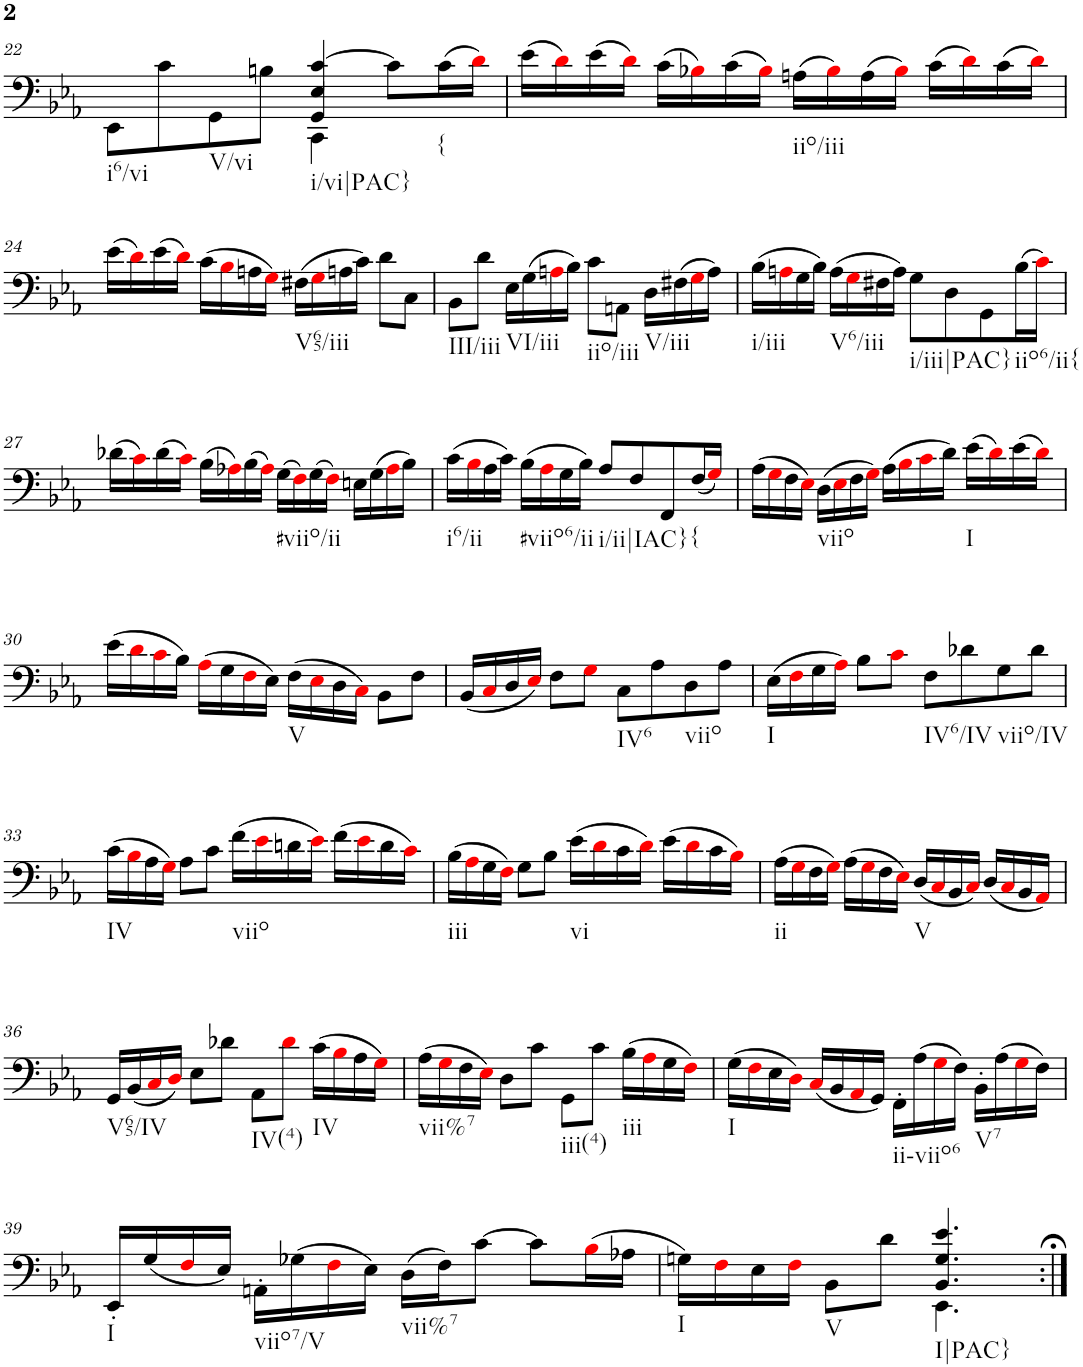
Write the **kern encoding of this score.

**kern
*part1
*staff1
*I"Piano
*I'Pno.
!!LO:PB:g=z
*clefF4
*k[b-e-a-]
*M2/2
*met(c|)
=22
*^
*	*^
*	*	*^
!LO:TX:b:t=i6/vi	!	!	!
8EE-\L	2ryy	2ryy	2ryy
8c\	.	.	.
!LO:TX:b:t=V/vi	!	!	!
8GG\	.	.	.
8Bn\J	.	.	.
!LO:TX:b:t=i/vi|PAC}	!	!	!
[4c/	4E-/	4GG/	4CC\
8c\L]	4ryy	4ryy	4ryy
!LO:TX:b:t={	!	!	!
(16c\L	.	.	.
16di\JJ)	.	.	.
*v	*v	*v	*v
=23
(16e-\LL
16di\)
(16e-\
16di\JJ)
(16c\LL
16B-Xi\)
(16c\
16B-i\JJ)
!LO:TX:b:t=iio/iii
(16An\LL
16B-i\)
(16A\
16B-i\JJ)
(16c\LL
16di\)
(16c\
16di\JJ)
!!LO:LB:g=z
=24
(16e-\LL
16di\)
(16e-\
16di\JJ)
(16c\LL
16B-i\
16An\
16Gi\JJ)
!LO:TX:b:t=V65/iii
(16F#X\LL
16Gi\
16An\
16c\JJ)
8d\L
8C\J
=25
!LO:TX:b:t=III/iii
8BB-\L
8d\J
!LO:TX:b:t=VI/iii
16E-\LL
(16G\
16Ani\
16B-\JJ)
!LO:TX:b:t=iio/iii
8c\L
8AAn\J
!LO:TX:b:t=V/iii
16D\LL
(16F#X\
16Gi\
16A\JJ)
=26
!LO:TX:b:t=i/iii
(16B-\LL
16Ani\
16G\
16B-\JJ)
!LO:TX:b:t=V6/iii
(16A\LL
16Gi\
16F#X\
16A\JJ)
!LO:TX:b:t=i/iii|PAC}
8G\L
8D\
8GG\
!LO:TX:b:t=iio6/ii{
(16B-\L
16ci\JJ)
!!LO:LB:g=z
=27
(16d-X\LL
16ci\)
(16d-\
16ci\JJ)
(16B-\LL
16A-Xi\)
(16B-\
16A-i\JJ)
!LO:TX:b:t=#viio/ii
(16G\LL
16Fi\)
(16G\
16Fi\JJ)
16En\LL
(16G\
16A-i\
16B-\JJ)
=28
!LO:TX:b:t=i6/ii
(16c\LL
16B-i\
16A-\
16c\JJ)
!LO:TX:b:t=#viio6/ii
(16B-\LL
16A-i\
16G\
16B-\JJ)
!LO:TX:b:t=i/ii|IAC}
8A-/L
8F/
8FF/
!LO:TX:b:t={
(16F/L
16Gi/JJ)
=29
(16A-\LL
16Gi\
16F\
16E-i\JJ)
!LO:TX:b:t=viio
(16D\LL
16E-i\
16F\
16Gi\JJ)
(16A-\LL
16B-i\
16ci\
16d\JJ)
!LO:TX:b:t=I
(16e-\LL
16di\)
(16e-\
16di\JJ)
!!LO:LB:g=z
=30
(16e-\LL
16di\
16ci\
16B-\JJ)
(16A-i\LL
16G\
16Fi\
16E-\JJ)
!LO:TX:b:t=V
(16F\LL
16E-i\
16D\
16Ci\JJ)
8BB-\L
8F\J
=31
(16BB-/LL
16Ci/
16D/
16E-i/JJ)
8F\L
8Gi\J
!LO:TX:b:t=IV6
8C\L
8A-\
!LO:TX:b:t=viio
8D\
8A-\J
=32
!LO:TX:b:t=I
(16E-\LL
16Fi\
16G\
16A-i\JJ)
8B-\L
8ci\J
!LO:TX:b:t=IV6/IV
8F\L
8d-X\
!LO:TX:b:t=viio/IV
8G\
8d-\J
!!LO:LB:g=z
=33
!LO:TX:b:t=IV
(16c\LL
16B-i\
16A-\
16Gi\JJ)
8A-\L
8c\J
!LO:TX:b:t=viio
(16f\LL
16e-i\
16dn\
16e-i\JJ)
(16f\LL
16e-i\
16d\
16ci\JJ)
=34
!LO:TX:b:t=iii
(16B-\LL
16A-i\
16G\
16Fi\JJ)
8G\L
8B-\J
!LO:TX:b:t=vi
(16e-\LL
16di\
16c\
16di\JJ)
(16e-\LL
16di\
16c\
16B-i\JJ)
=35
!LO:TX:b:t=ii
(16A-\LL
16Gi\
16F\
16Gi\JJ)
(16A-\LL
16Gi\
16F\
16E-i\JJ)
!LO:TX:b:t=V
(16D/LL
16Ci/
16BB-/
16Ci/JJ)
(16D/LL
16Ci/
16BB-/
16AA-i/JJ)
!!LO:LB:g=z
=36
!LO:TX:b:t=V65/IV
16GG/LL
(16BB-/
16Ci/
16Di/JJ)
8E-\L
8d-X\J
!LO:TX:b:t=IV(4)
8AA-\L
8d-i\J
!LO:TX:b:t=IV
(16c\LL
16B-i\
16A-\
16Gi\JJ)
=37
!LO:TX:b:t=vii%7
(16A-\LL
16Gi\
16F\
16E-i\JJ)
8D\L
8c\J
!LO:TX:b:t=iii(4)
8GG\L
8c\J
!LO:TX:b:t=iii
(16B-\LL
16A-i\
16G\
16Fi\JJ)
=38
!LO:TX:b:t=I
(16G\LL
16Fi\
16E-\
16Di\JJ)
(16Ci/LL
16BB-/
16AA-i/
16GG/JJ)
!LO:TX:b:t=ii-viio6
16FF'\LL
(16A-\
16Gi\
16F\JJ)
!LO:TX:b:t=V7
16BB-'\LL
(16A-\
16Gi\
16F\JJ)
!!LO:LB:g=z
=39
!LO:TX:b:t=I
16EE-'/LL
(16G/
16Fi/
16E-/JJ)
!LO:TX:b:t=viio7/V
16AAn'\LL
(16G-X\
16Fi\
16E-\JJ)
!LO:TX:b:t=vii%7
(16D\LL
16F\J)
[8c\J
8c\L]
(16B-i\L
16A-X\JJ
=40
*^
*	*^
*	*	*^
!LO:TX:b:t=I	!	!	!
16Gn\LL)	2ryy	2ryy	2ryy
16Fi\	.	.	.
16E-\	.	.	.
16Fi\JJ	.	.	.
!LO:TX:b:t=V	!	!	!
8BB-\L	.	.	.
8d\J	.	.	.
!LO:TX:b:t=I|PAC}	!	!	!
4.e-/	4.G/	4.BB-/	4.EE-\
*v	*v	*v	*v
=:|!
*-
